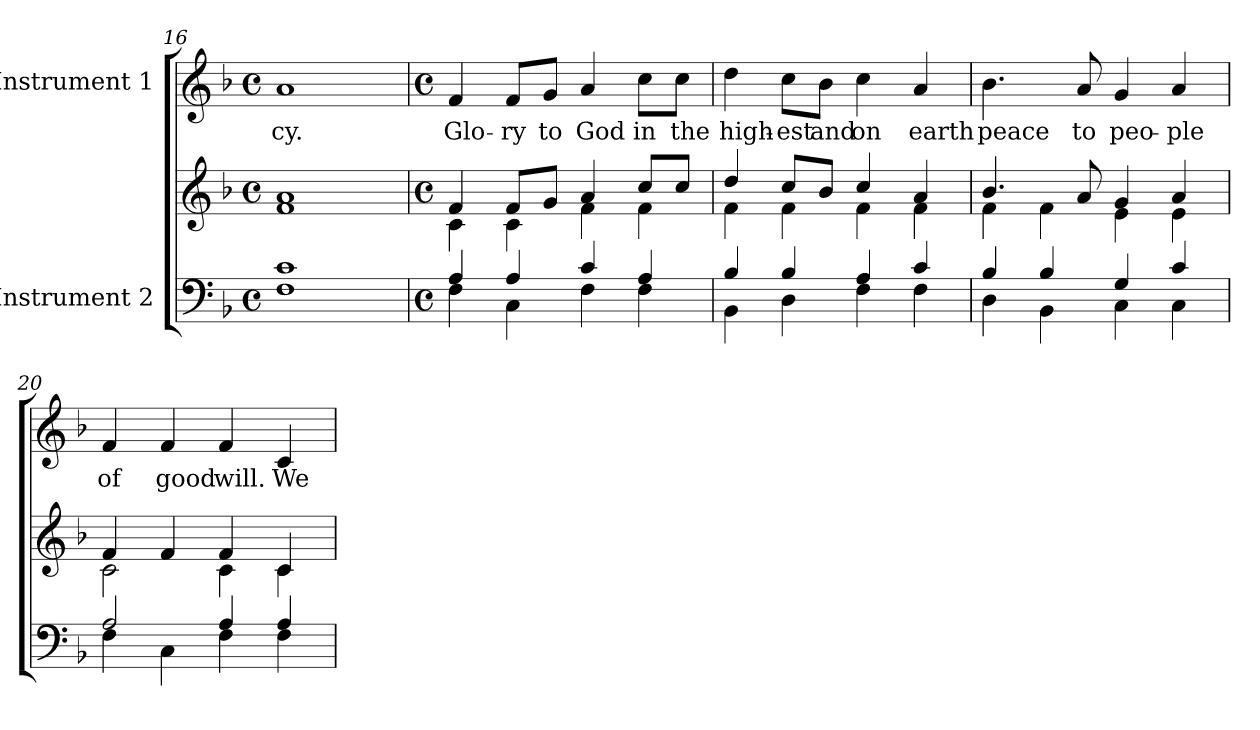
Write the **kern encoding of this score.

**kern	**kern	**kern	**text
*part2	*part2	*part1	*part1
*staff3	*staff2	*staff1	*staff1
*I"Instrument 2	*	*I"Instrument 1	*
*clefF4	*clefG2	*clefG2	*
*k[b-]	*k[b-]	*k[b-]	*
*F:	*F:	*F:	*
*M4/4	*M4/4	*M4/4	*
*met(c)	*met(c)	*met(c)	*
=16	=16	=16	=16
!	!	!	!LO:LY:b:cj
1c 1F	1f 1a	1a	-cy.
!!LO:PB:g=z
=17	=17	=17!	=17!
*M4/4	*M4/4	*M4/4	*
*met(c)	*met(c)	*met(c)	*
*^	*^	*	*
!	!	!	!	!	!LO:LY:b:cj
4A/	4F\	4f/	4c\	4f/	Glo-
!	!	!	!	!	!LO:LY:b:cj
4A/	4C\	8f/L	4c\	8f/L	-ry
!	!	!	!	!	!LO:LY:b:cj
.	.	8g/J	.	8g/J	to
!	!	!	!	!	!LO:LY:b:cj
4c/	4F\	4a/	4f\	4a/	God
!	!	!	!	!	!LO:LY:b:cj
4A/	4F\	8cc/L	4f\	8cc\L	in
!	!	!	!	!	!LO:LY:b:cj
.	.	8cc/J	.	8cc\J	the
=18	=18	=18	=18	=18	=18
!	!	!	!	!	!LO:LY:b:cj
4B-/	4BB-\	4dd/	4f\	4dd\	high-
!	!	!	!	!	!LO:LY:b:cj
4B-/	4D\	8cc/L	4f\	8cc\L	-est
!	!	!	!	!	!LO:LY:b:cj
.	.	8b-/J	.	8b-\J	and
!	!	!	!	!	!LO:LY:b:cj
4A/	4F\	4cc/	4f\	4cc\	on
!	!	!	!	!	!LO:LY:b:cj
4c/	4F\	4a/	4f\	4a/	earth
=19	=19	=19	=19	=19	=19
!	!	!	!	!	!LO:LY:b:cj
4B-/	4D\	4.b-/	4f\	4.b-\	peace
4B-/	4BB-\	.	4f\	.	.
!	!	!	!	!	!LO:LY:b:cj
.	.	8a/	.	8a/	to
!	!	!	!	!	!LO:LY:b:cj
4G/	4C\	4g/	4e\	4g/	peo-
!	!	!	!	!	!LO:LY:b:cj
4c/	4C\	4a/	4e\	4a/	-ple
=20	=20	=20	=20	=20	=20
!	!	!	!	!	!LO:LY:b:cj
2A/	4F\	4f/	2c\	4f/	of
!	!	!	!	!	!LO:LY:b:cj
.	4C\	4f/	.	4f/	good
!	!	!	!	!	!LO:LY:b:cj
4A/	4F\	4f/	4c\	4f/	will.
!	!	!	!	!	!LO:LY:b:cj
4A/	4F\	4c/	4c\	4c/	We
*v	*v	*	*	*	*
*	*v	*v	*	*
=	=	=	=
*-	*-	*-	*-
